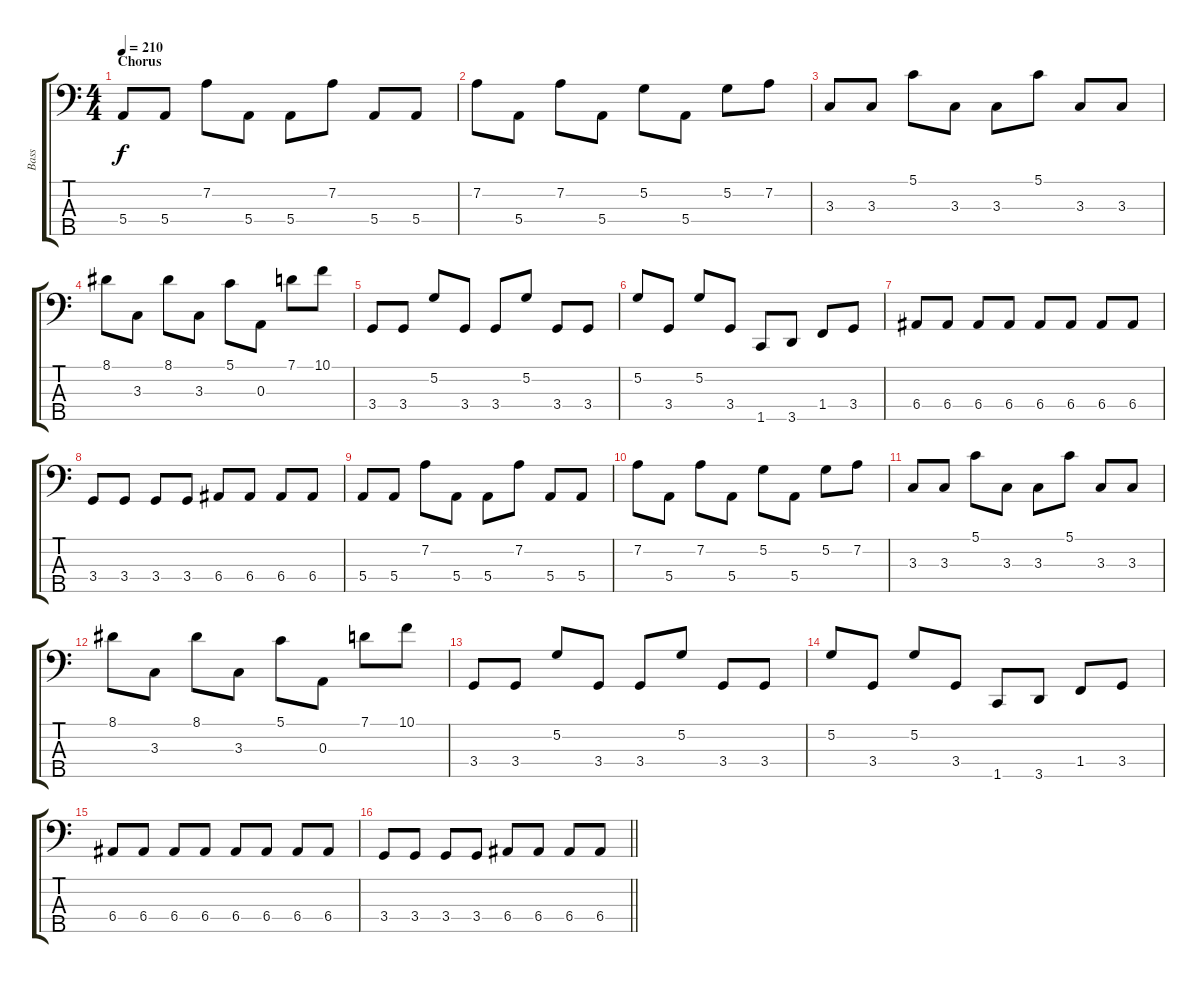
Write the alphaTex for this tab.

\track ("Bass" "Bass") {instrument electricbasspick}
\staff {score tabs}
\tuning (G2 D2 A1 E1 B0) {hide}
\ts (4 4)
\section ("" "Chorus")
\tempo 210
\clef f4
\ks c
5.4.8{dy f} 5.4.8 7.2.8 5.4.8 5.4.8 7.2.8 5.4.8 5.4.8 |
7.2.8 5.4.8 7.2.8 5.4.8 5.2.8 5.4.8 5.2.8 7.2.8 |
3.3.8 3.3.8 5.1.8 3.3.8 3.3.8 5.1.8 3.3.8 3.3.8 |
8.1.8 3.3.8 8.1.8 3.3.8 5.1.8 0.3.8 7.1.8 10.1.8 |
3.4.8 3.4.8 5.2.8 3.4.8 3.4.8 5.2.8 3.4.8 3.4.8 |
5.2.8 3.4.8 5.2.8 3.4.8 1.5.8 3.5.8 1.4.8 3.4.8 |
6.4.8 6.4.8 6.4.8 6.4.8 6.4.8 6.4.8 6.4.8 6.4.8 |
3.4.8 3.4.8 3.4.8 3.4.8 6.4.8 6.4.8 6.4.8 6.4.8 |
5.4.8 5.4.8 7.2.8 5.4.8 5.4.8 7.2.8 5.4.8 5.4.8 |
7.2.8 5.4.8 7.2.8 5.4.8 5.2.8 5.4.8 5.2.8 7.2.8 |
3.3.8 3.3.8 5.1.8 3.3.8 3.3.8 5.1.8 3.3.8 3.3.8 |
8.1.8 3.3.8 8.1.8 3.3.8 5.1.8 0.3.8 7.1.8 10.1.8 |
3.4.8 3.4.8 5.2.8 3.4.8 3.4.8 5.2.8 3.4.8 3.4.8 |
5.2.8 3.4.8 5.2.8 3.4.8 1.5.8 3.5.8 1.4.8 3.4.8 |
6.4.8 6.4.8 6.4.8 6.4.8 6.4.8 6.4.8 6.4.8 6.4.8 |
\barLineRight lightlight
3.4.8 3.4.8 3.4.8 3.4.8 6.4.8 6.4.8 6.4.8 6.4.8
